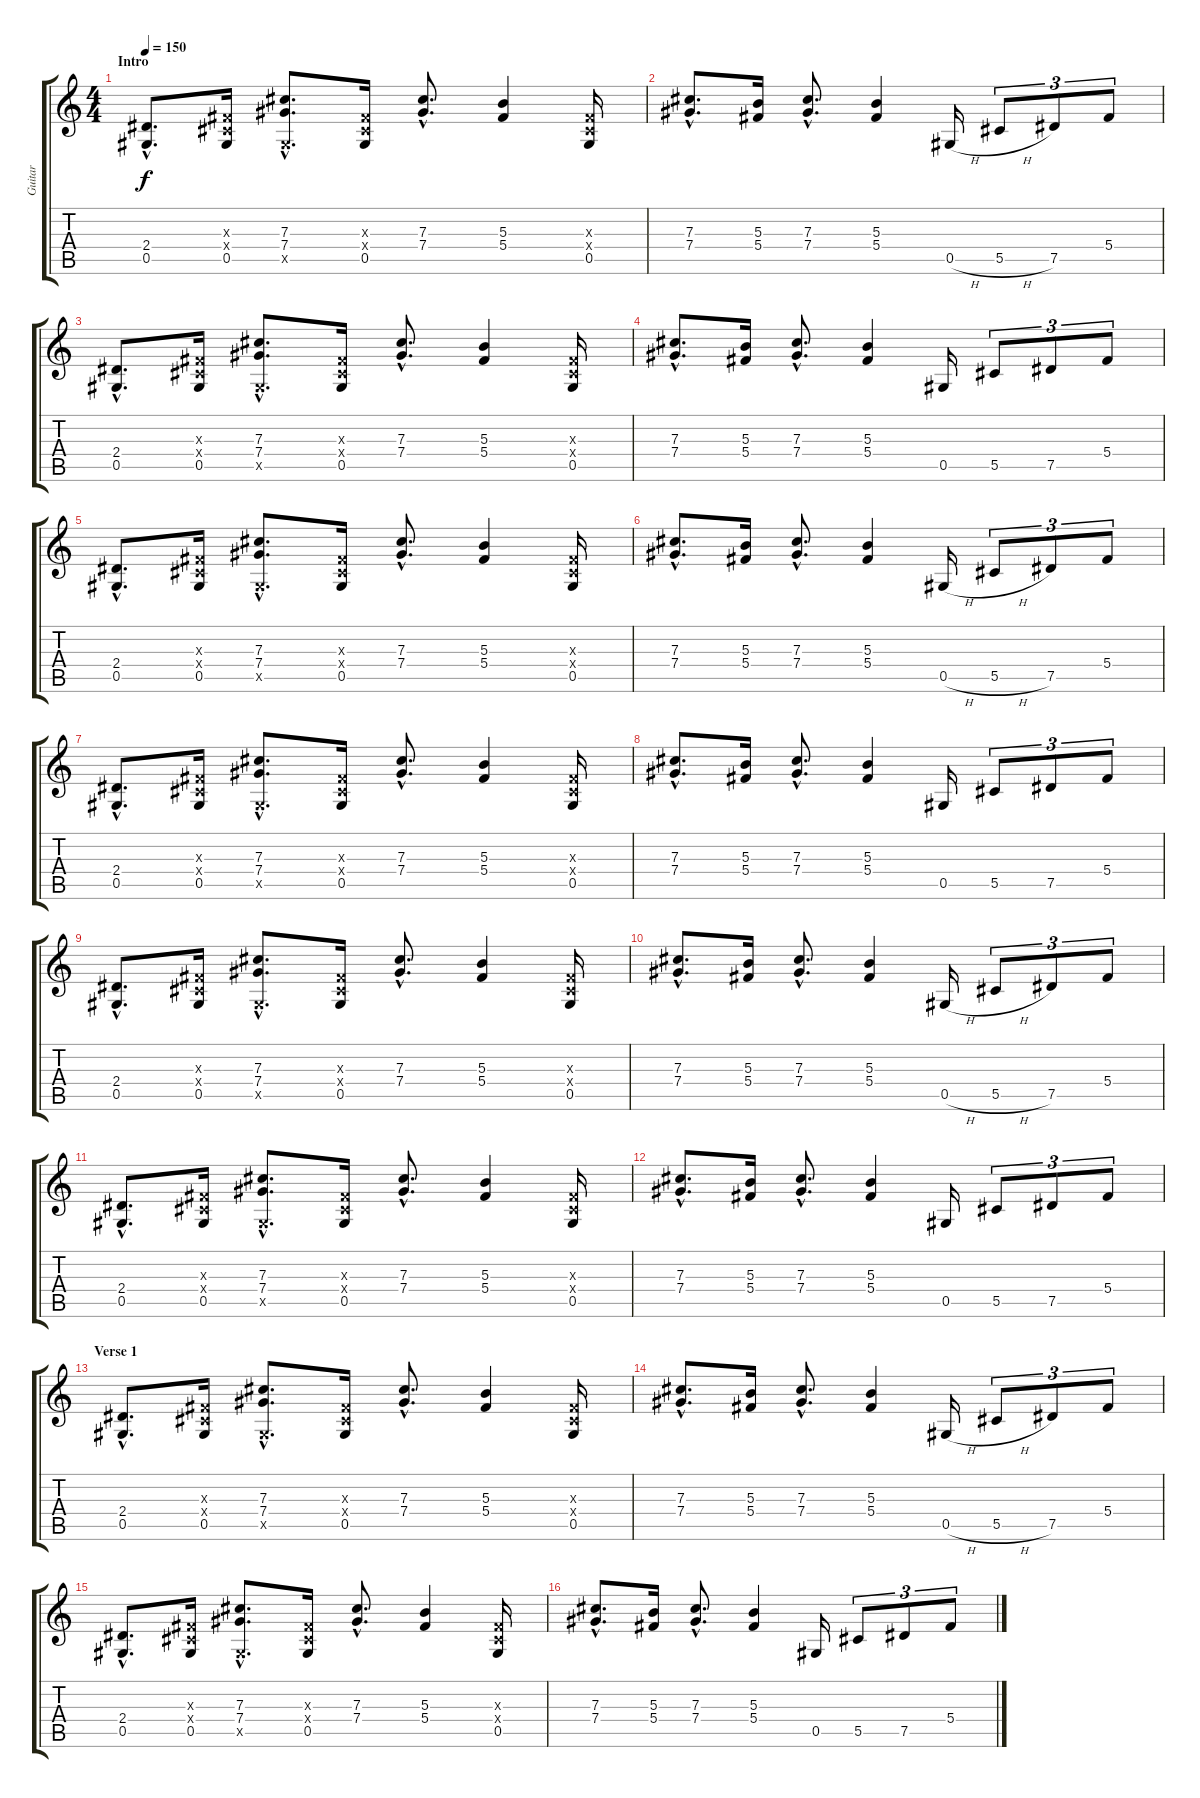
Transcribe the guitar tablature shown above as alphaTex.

\track ("Guitar" "Guitar") {instrument distortionguitar}
\staff {score tabs}
\tuning (Eb4 Bb3 Gb3 Db3 Ab2 Eb2) {hide}
\ts (4 4)
\section ("" "Intro")
\tempo 150
\clef g2
\ks c
(2.4{hac} 0.5{hac}).8{d dy f instrument distortionguitar} (0.3{x} 0.4{x} 0.5).16 (7.3{hac} 7.4{hac} 0.5{hac x}).8{d} (0.3{x} 0.4{x} 0.5).16 (7.3{hac} 7.4{hac}).8{d} (5.3 5.4).4 (0.3{x} 0.4{x} 0.5).16 |
(7.3{hac} 7.4{hac}).8{d} (5.3 5.4).16 (7.3{hac} 7.4{hac}).8{d} (5.3 5.4).4 0.5{h}.16 5.5{h}.8{tu (3 2)} 7.5.8{tu (3 2)} 5.4.8{tu (3 2)} |
(2.4{hac} 0.5{hac}).8{d} (0.3{x} 0.4{x} 0.5).16 (7.3{hac} 7.4{hac} 0.5{hac x}).8{d} (0.3{x} 0.4{x} 0.5).16 (7.3{hac} 7.4{hac}).8{d} (5.3 5.4).4 (0.3{x} 0.4{x} 0.5).16 |
(7.3{hac} 7.4{hac}).8{d} (5.3 5.4).16 (7.3{hac} 7.4{hac}).8{d} (5.3 5.4).4 0.5.16 5.5.8{tu (3 2)} 7.5.8{tu (3 2)} 5.4.8{tu (3 2)} |
(2.4{hac} 0.5{hac}).8{d} (0.3{x} 0.4{x} 0.5).16 (7.3{hac} 7.4{hac} 0.5{hac x}).8{d} (0.3{x} 0.4{x} 0.5).16 (7.3{hac} 7.4{hac}).8{d} (5.3 5.4).4 (0.3{x} 0.4{x} 0.5).16 |
(7.3{hac} 7.4{hac}).8{d} (5.3 5.4).16 (7.3{hac} 7.4{hac}).8{d} (5.3 5.4).4 0.5{h}.16 5.5{h}.8{tu (3 2)} 7.5.8{tu (3 2)} 5.4.8{tu (3 2)} |
(2.4{hac} 0.5{hac}).8{d} (0.3{x} 0.4{x} 0.5).16 (7.3{hac} 7.4{hac} 0.5{hac x}).8{d} (0.3{x} 0.4{x} 0.5).16 (7.3{hac} 7.4{hac}).8{d} (5.3 5.4).4 (0.3{x} 0.4{x} 0.5).16 |
(7.3{hac} 7.4{hac}).8{d} (5.3 5.4).16 (7.3{hac} 7.4{hac}).8{d} (5.3 5.4).4 0.5.16 5.5.8{tu (3 2)} 7.5.8{tu (3 2)} 5.4.8{tu (3 2)} |
(2.4{hac} 0.5{hac}).8{d} (0.3{x} 0.4{x} 0.5).16 (7.3{hac} 7.4{hac} 0.5{hac x}).8{d} (0.3{x} 0.4{x} 0.5).16 (7.3{hac} 7.4{hac}).8{d} (5.3 5.4).4 (0.3{x} 0.4{x} 0.5).16 |
(7.3{hac} 7.4{hac}).8{d} (5.3 5.4).16 (7.3{hac} 7.4{hac}).8{d} (5.3 5.4).4 0.5{h}.16 5.5{h}.8{tu (3 2)} 7.5.8{tu (3 2)} 5.4.8{tu (3 2)} |
(2.4{hac} 0.5{hac}).8{d} (0.3{x} 0.4{x} 0.5).16 (7.3{hac} 7.4{hac} 0.5{hac x}).8{d} (0.3{x} 0.4{x} 0.5).16 (7.3{hac} 7.4{hac}).8{d} (5.3 5.4).4 (0.3{x} 0.4{x} 0.5).16 |
(7.3{hac} 7.4{hac}).8{d} (5.3 5.4).16 (7.3{hac} 7.4{hac}).8{d} (5.3 5.4).4 0.5.16 5.5.8{tu (3 2)} 7.5.8{tu (3 2)} 5.4.8{tu (3 2)} |
\section ("" "Verse 1")
(2.4{hac} 0.5{hac}).8{d} (0.3{x} 0.4{x} 0.5).16 (7.3{hac} 7.4{hac} 0.5{hac x}).8{d} (0.3{x} 0.4{x} 0.5).16 (7.3{hac} 7.4{hac}).8{d} (5.3 5.4).4 (0.3{x} 0.4{x} 0.5).16 |
(7.3{hac} 7.4{hac}).8{d} (5.3 5.4).16 (7.3{hac} 7.4{hac}).8{d} (5.3 5.4).4 0.5{h}.16 5.5{h}.8{tu (3 2)} 7.5.8{tu (3 2)} 5.4.8{tu (3 2)} |
(2.4{hac} 0.5{hac}).8{d} (0.3{x} 0.4{x} 0.5).16 (7.3{hac} 7.4{hac} 0.5{hac x}).8{d} (0.3{x} 0.4{x} 0.5).16 (7.3{hac} 7.4{hac}).8{d} (5.3 5.4).4 (0.3{x} 0.4{x} 0.5).16 |
(7.3{hac} 7.4{hac}).8{d} (5.3 5.4).16 (7.3{hac} 7.4{hac}).8{d} (5.3 5.4).4 0.5.16 5.5.8{tu (3 2)} 7.5.8{tu (3 2)} 5.4.8{tu (3 2)}
